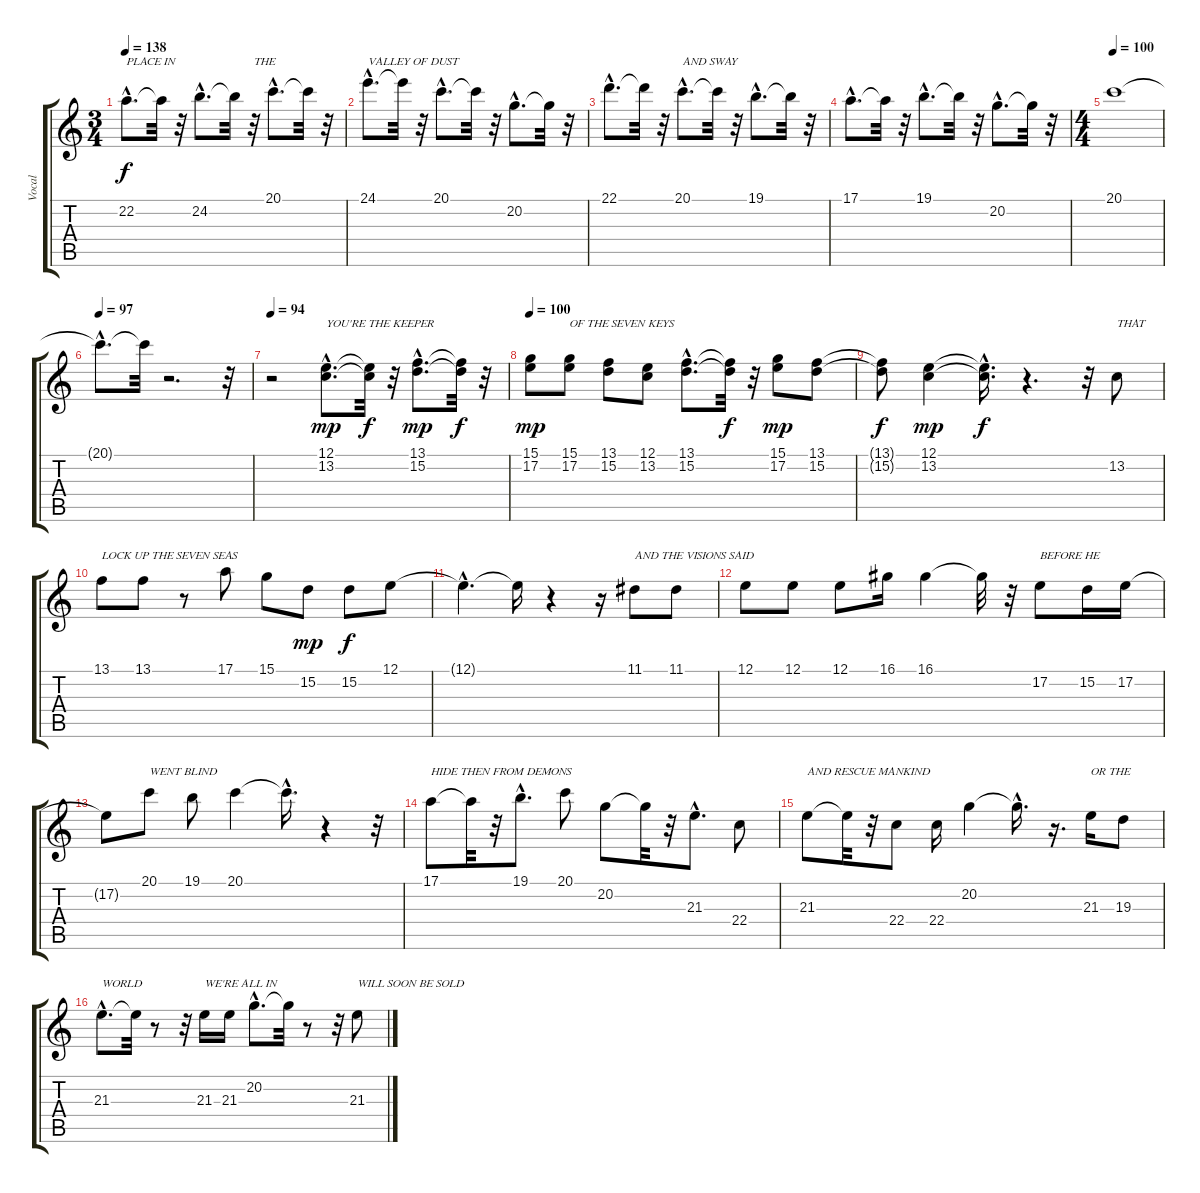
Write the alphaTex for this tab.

\track ("Vocal" "Vocal") {instrument synthvoice}
\staff {score tabs}
\tuning (E4 B3 G3 D3 A2 E2) {hide}
\ts (3 4)
\tempo 138
\clef g2
\ks c
22.2{hac}.8{d txt "PLACE IN" dy f} 22.2{t}.32 r.32 24.2{hac}.8{d} 24.2{t}.32 r.32{txt "THE"} 20.1{hac}.8{d} 20.1{t}.32 r.32 |
24.1{hac}.8{d txt "VALLEY OF DUST"} 24.1{t}.32 r.32 20.1{hac}.8{d} 20.1{t}.32 r.32 20.2{hac}.8{d} 20.2{t}.32 r.32 |
22.1{hac}.8{d} 22.1{t}.32 r.32 20.1{hac}.8{d txt "AND SWAY"} 20.1{t}.32 r.32 19.1{hac}.8{d} 19.1{t}.32 r.32 |
17.1{hac}.8{d} 17.1{t}.32 r.32 19.1{hac}.8{d} 19.1{t}.32 r.32 20.2{hac}.8{d} 20.2{t}.32 r.32 |
\ts (4 4)
\tempo 100
20.1.1 |
\tempo 97
20.1{hac t}.8{d} 20.1{t}.32 r.2{d} r.32 |
\tempo 94
r.2 (12.1{hac} 13.2{hac}).8{d txt "YOU'RE THE KEEPER" dy mp} (12.1{t} 13.2{t}).32{dy f} r.32 (13.1{hac} 15.2{hac}).8{d dy mp} (13.1{t} 15.2{t}).32{dy f} r.32 |
\tempo 100
(15.1 17.2).8{dy mp} (15.1 17.2).8{txt "OF THE SEVEN KEYS"} (13.1 15.2).8 (12.1 13.2).8 (13.1{hac} 15.2{hac}).8{d} (13.1{t} 15.2{t}).32{dy f} r.32 (15.1 17.2).8{dy mp} (13.1 15.2).8 |
(13.1{t} 15.2{t}).8{dy f} (12.1 13.2).4{dy mp} (12.1{hac t} 13.2{hac t}).16{d dy f} r.4{d} r.32 13.2.8{txt "THAT"} |
13.1.8{txt "LOCK UP THE SEVEN SEAS"} 13.1.8 r.8 17.1.8 15.1.8 15.2.8{dy mp} 15.2.8{dy f} 12.1.8 |
12.1{hac t}.4{d} 12.1{t}.16 r.4 r.16 11.1.8{txt "AND THE VISIONS SAID"} 11.1.8 |
12.1.8 12.1.8 12.1.8 16.1.16 16.1.4 16.1{t}.32 r.32 17.2.8{txt "BEFORE HE"} 15.2.16 17.2.16 |
17.2{t}.8 20.1.8{txt "WENT BLIND"} 19.1.8 20.1.4 20.1{hac t}.16{d} r.4 r.32 |
17.1.8{txt "HIDE THEN FROM DEMONS"} 17.1{t}.32 r.32 19.1{hac}.8{d} 20.1.8 20.2.8 20.2{t}.32 r.32 21.3{hac}.8{d} 22.4.8 |
21.3.8{txt "AND RESCUE MANKIND"} 21.3{t}.32 r.32 22.4.8 22.4.16 20.2.4 20.2{hac t}.16{d} r.16{d} 21.3.16{txt "OR THE "} 19.3.8 |
21.3{hac}.8{d txt "WORLD"} 21.3{t}.32 r.8 r.32 21.3.16{txt "WE'RE ALL IN "} 21.3.16 20.2{hac}.8{d} 20.2{t}.32 r.8 r.32 21.3.8{txt "WILL SOON BE SOLD"}
